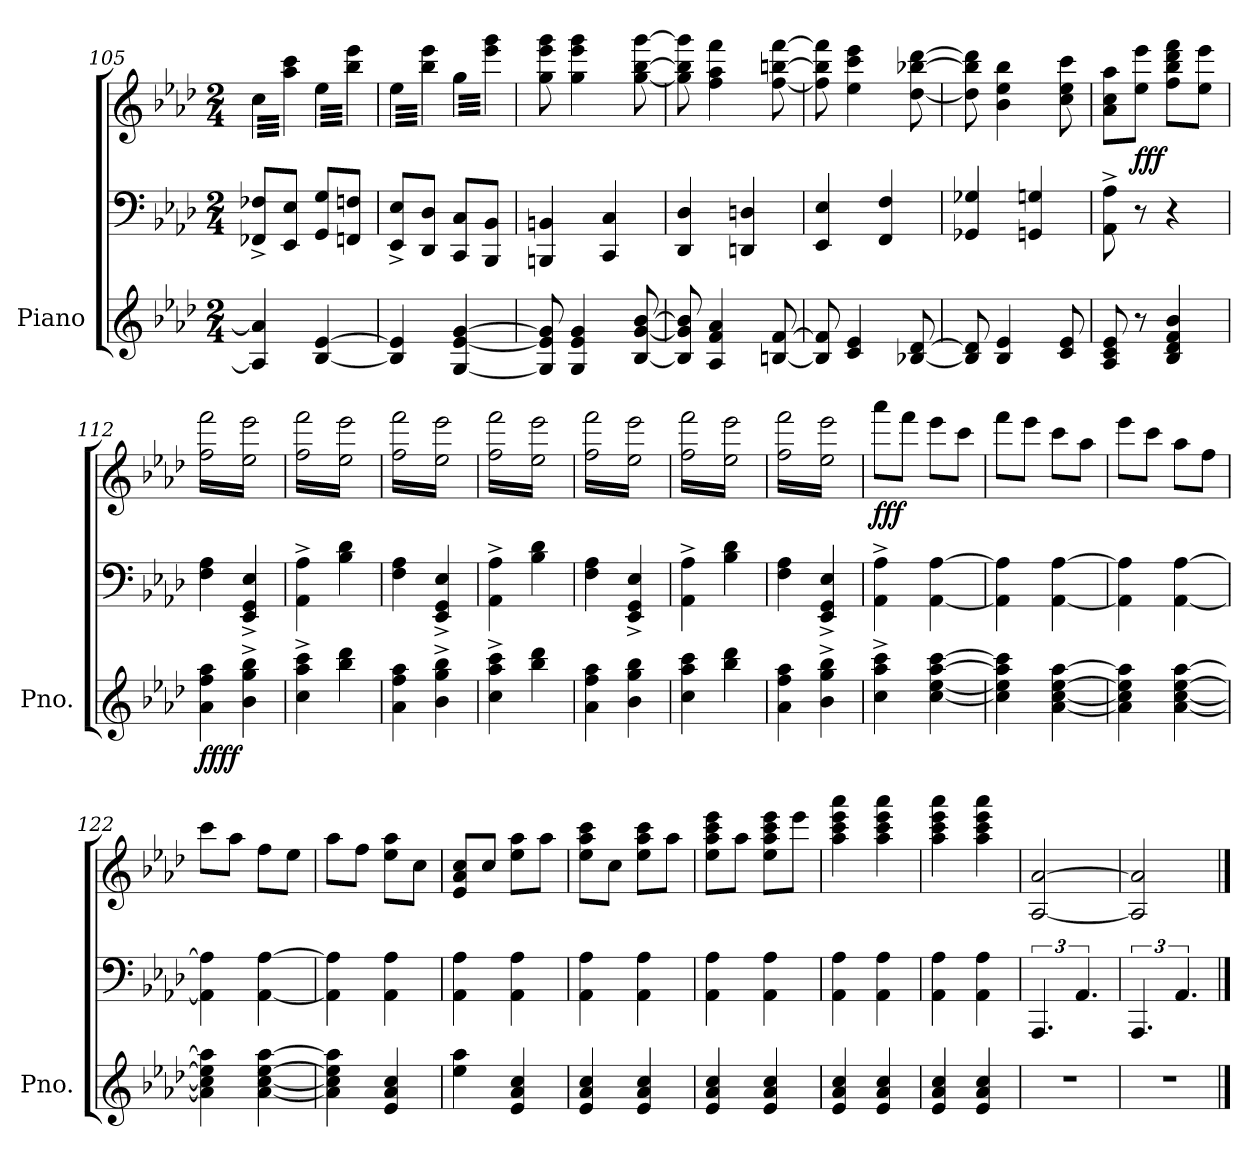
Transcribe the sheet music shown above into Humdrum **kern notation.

**kern	**kern	**kern	**dynam
*part1	*part1	*part1	*part1
*staff3	*staff2	*staff1	*staff1/2/3
*I"Piano	*	*	*
*I'Pno.	*	*	*
*clefG2	*clefF4	*clefG2	*
*k[b-e-a-d-]	*k[b-e-a-d-]	*k[b-e-a-d-]	*
*M2/4	*M2/4	*M2/4	*
=105	=105	=105	=105
*	*	*tremolo	*
4A-/] 4a-/]	8FF-X/^ 8F-X/^L	32cc\LLL	.
.	.	32aa-\ 32ccc\	.
.	.	32cc\	.
.	.	32aa-\ 32ccc\	.
.	8EE-/ 8E-/J	32cc\	.
.	.	32aa-\ 32ccc\	.
.	.	32cc\	.
.	.	32aa-\ 32ccc\JJJ	.
[4B-/ [4e-/	8GG/ 8G/L	32ee-\LLL	.
.	.	32bb-\ 32eee-\	.
.	.	32ee-\	.
.	.	32bb-\ 32eee-\	.
.	8FFn/ 8Fn/J	32ee-\	.
.	.	32bb-\ 32eee-\	.
.	.	32ee-\	.
.	.	32bb-\ 32eee-\JJJ	.
=106	=106	=106	=106
4B-/] 4e-/]	8EE-/^ 8E-/^L	32ee-\LLL	.
.	.	32bb-\ 32eee-\	.
.	.	32ee-\	.
.	.	32bb-\ 32eee-\	.
.	8DD-/ 8D-/J	32ee-\	.
.	.	32bb-\ 32eee-\	.
.	.	32ee-\	.
.	.	32bb-\ 32eee-\JJJ	.
[4G/ [4e-/ [4g/	8CC/ 8C/L	32gg\LLL	.
.	.	32eee-\ 32ggg\	.
.	.	32gg\	.
.	.	32eee-\ 32ggg\	.
.	8BBB-/ 8BB-/J	32gg\	.
.	.	32eee-\ 32ggg\	.
.	.	32gg\	.
.	.	32eee-\ 32ggg\JJJ	.
*	*	*Xtremolo	*
=107	=107	=107	=107
8G/] 8e-/] 8g/]	4BBBn/ 4BBn/	8gg\ 8eee-\ 8ggg\	.
.	.	.	.
.	.	.	.
.	.	.	.
4G/ 4e-/ 4g/	.	4gg\ 4eee-\ 4ggg\	.
.	4CC/ 4C/	.	.
[8B-/ [8g/ [8b-/	.	[8gg\ [8bb-\ [8ggg\	.
=108	=108	=108	=108
8B-/] 8g/] 8b-/]	4DD-/ 4D-/	8gg\] 8bb-\] 8ggg\]	.
4A-/ 4f/ 4a-/	.	4ff\ 4aa-\ 4fff\	.
.	4DDn/ 4Dn/	.	.
[8Bn/ [8f/	.	[8ff\ [8bbn\ [8fff\	.
=109	=109	=109	=109
8B/] 8f/]	4EE-/ 4E-/	8ff\] 8bb\] 8fff\]	.
4c/ 4e-/	.	4ee-\ 4ccc\ 4eee-\	.
.	4FF/ 4F/	.	.
[8B-X/ [8d-/	.	[8dd-\ [8bb-X\ [8ddd-\	.
=110	=110	=110	=110
8B-/] 8d-/]	4GG-X/ 4G-X/	8dd-\] 8bb-\] 8ddd-\]	.
4B-/ 4e-/	.	4b-\ 4ee-\ 4bb-\	.
.	4GGn/ 4Gn/	.	.
8c/ 8e-/	.	8cc\ 8ee-\ 8ccc\	.
=111	=111	=111	=111
8A-/ 8c/ 8e-/	8AA-\^ 8A-\^	8a-\ 8cc\ 8aa-\L	.
!	!	!	!LO:DY:b
8r	8r	8ee-\ 8eee-\J	fff
4B-/ 4d-/ 4f/ 4b-/	4r	8ff\ 8bb-\ 8ddd-\ 8fff\L	.
.	.	8ee-\ 8eee-\J	.
=112	=112	=112	=112
!	!	!	!LO:DY:b=3
!	!	!	!LO:DY:n=1:b=2
*	*	*tremolo	*
4a-\ 4ff\ 4aa-\	4F\ 4A-\	16ff\ 16fff\LL	ff ff
.	.	16ee-\ 16eee-\	.
.	.	16ff\ 16fff\	.
.	.	16ee-\ 16eee-\	.
4b-\^ 4gg\^ 4bb-\^	4EE-/^ 4GG/^ 4E-/^	16ff\ 16fff\	.
.	.	16ee-\ 16eee-\	.
.	.	16ff\ 16fff\	.
.	.	16ee-\ 16eee-\JJ	.
=113	=113	=113	=113
4cc\^ 4aa-\^ 4ccc\^	4AA-\^ 4A-\^	16ff\ 16fff\LL	.
.	.	16ee-\ 16eee-\	.
.	.	16ff\ 16fff\	.
.	.	16ee-\ 16eee-\	.
4bb-\ 4ddd-\	4B-\ 4d-\	16ff\ 16fff\	.
.	.	16ee-\ 16eee-\	.
.	.	16ff\ 16fff\	.
.	.	16ee-\ 16eee-\JJ	.
=114	=114	=114	=114
4a-\ 4ff\ 4aa-\	4F\ 4A-\	16ff\ 16fff\LL	.
.	.	16ee-\ 16eee-\	.
.	.	16ff\ 16fff\	.
.	.	16ee-\ 16eee-\	.
4b-\^ 4gg\^ 4bb-\^	4EE-/^ 4GG/^ 4E-/^	16ff\ 16fff\	.
.	.	16ee-\ 16eee-\	.
.	.	16ff\ 16fff\	.
.	.	16ee-\ 16eee-\JJ	.
=115	=115	=115	=115
4cc\^ 4aa-\^ 4ccc\^	4AA-\^ 4A-\^	16ff\ 16fff\LL	.
.	.	16ee-\ 16eee-\	.
.	.	16ff\ 16fff\	.
.	.	16ee-\ 16eee-\	.
4bb-\ 4ddd-\	4B-\ 4d-\	16ff\ 16fff\	.
.	.	16ee-\ 16eee-\	.
.	.	16ff\ 16fff\	.
.	.	16ee-\ 16eee-\JJ	.
=116	=116	=116	=116
4a-\ 4ff\ 4aa-\	4F\ 4A-\	16ff\ 16fff\LL	.
.	.	16ee-\ 16eee-\	.
.	.	16ff\ 16fff\	.
.	.	16ee-\ 16eee-\	.
4b-\ 4gg\ 4bb-\	4EE-/^ 4GG/^ 4E-/^	16ff\ 16fff\	.
.	.	16ee-\ 16eee-\	.
.	.	16ff\ 16fff\	.
.	.	16ee-\ 16eee-\JJ	.
!!LO:LB:g=z
=117	=117	=117	=117
4cc\ 4aa-\ 4ccc\	4AA-\^ 4A-\^	16ff\ 16fff\LL	.
.	.	16ee-\ 16eee-\	.
.	.	16ff\ 16fff\	.
.	.	16ee-\ 16eee-\	.
4bb-\ 4ddd-\	4B-\ 4d-\	16ff\ 16fff\	.
.	.	16ee-\ 16eee-\	.
.	.	16ff\ 16fff\	.
.	.	16ee-\ 16eee-\JJ	.
=118	=118	=118	=118
4a-\ 4ff\ 4aa-\	4F\ 4A-\	16ff\ 16fff\LL	.
.	.	16ee-\ 16eee-\	.
.	.	16ff\ 16fff\	.
.	.	16ee-\ 16eee-\	.
4b-\^ 4gg\^ 4bb-\^	4EE-/^ 4GG/^ 4E-/^	16ff\ 16fff\	.
.	.	16ee-\ 16eee-\	.
.	.	16ff\ 16fff\	.
.	.	16ee-\ 16eee-\JJ	.
*	*	*Xtremolo	*
=119	=119	=119	=119
!	!	!	!LO:DY:b
4cc\^ 4aa-\^ 4ccc\^	4AA-\^ 4A-\^	8aaa-\L	fff
.	.	.	.
.	.	8fff\J	.
.	.	.	.
[4cc\ [4ee-\ [4aa-\ [4ccc\	[4AA-\ [4A-\	8eee-\L	.
.	.	8ccc\J	.
=120	=120	=120	=120
4cc\] 4ee-\] 4aa-\] 4ccc\]	4AA-\] 4A-\]	8fff\L	.
.	.	8eee-\J	.
[4a-\ [4cc\ [4ee-\ [4aa-\	[4AA-\ [4A-\	8ccc\L	.
.	.	8aa-\J	.
=121	=121	=121	=121
4a-\] 4cc\] 4ee-\] 4aa-\]	4AA-\] 4A-\]	8eee-\L	.
.	.	8ccc\J	.
[4a-\ [4cc\ [4ee-\ [4aa-\	[4AA-\ [4A-\	8aa-\L	.
.	.	8ff\J	.
=122	=122	=122	=122
4a-\] 4cc\] 4ee-\] 4aa-\]	4AA-\] 4A-\]	8ccc\L	.
.	.	8aa-\J	.
[4a-\ [4cc\ [4ee-\ [4aa-\	[4AA-\ [4A-\	8ff\L	.
.	.	8ee-\J	.
=123	=123	=123	=123
4a-\] 4cc\] 4ee-\] 4aa-\]	4AA-\] 4A-\]	8aa-\L	.
.	.	8ff\J	.
4e-/ 4a-/ 4cc/	4AA-\ 4A-\	8ee-\ 8aa-\L	.
.	.	8cc\J	.
=124	=124	=124	=124
4ee-\ 4aa-\	4AA-\ 4A-\	8e-/ 8a-/ 8cc/L	.
.	.	8cc/J	.
4e-/ 4a-/ 4cc/	4AA-\ 4A-\	8ee-\ 8aa-\L	.
.	.	8aa-\J	.
=125	=125	=125	=125
4e-/ 4a-/ 4cc/	4AA-\ 4A-\	8ee-\ 8aa-\ 8ccc\L	.
.	.	8cc\J	.
4e-/ 4a-/ 4cc/	4AA-\ 4A-\	8ee-\ 8aa-\ 8ccc\L	.
.	.	8aa-\J	.
=126	=126	=126	=126
4e-/ 4a-/ 4cc/	4AA-\ 4A-\	8ee-\ 8aa-\ 8ccc\ 8eee-\L	.
.	.	8aa-\J	.
4e-/ 4a-/ 4cc/	4AA-\ 4A-\	8ee-\ 8aa-\ 8ccc\ 8eee-\L	.
.	.	8eee-\J	.
=127	=127	=127	=127
*	*	*MM146	*
4e-/ 4a-/ 4cc/	4AA-\ 4A-\	4aa-\ 4ccc\ 4eee-\ 4aaa-\	.
*	*	*MM136	*
4e-/ 4a-/ 4cc/	4AA-\ 4A-\	4aa-\ 4ccc\ 4eee-\ 4aaa-\	.
=128	=128	=128	=128
*	*	*MM126	*
4e-/ 4a-/ 4cc/	4AA-\ 4A-\	4aa-\ 4ccc\ 4eee-\ 4aaa-\	.
*	*	*MM116	*
4e-/ 4a-/ 4cc/	4AA-\ 4A-\	4aa-\ 4ccc\ 4eee-\ 4aaa-\	.
=129	=129	=129	=129
*	*	*MM96	*
2r	6.AAA-/	[2A-/ [2a-/	.
.	6.AA-/	.	.
=130	=130	=130	=130
2r	6.AAA-/	2A-/] 2a-/]	.
.	6.AA-/	.	.
==	==	==	==
*-	*-	*-	*-
